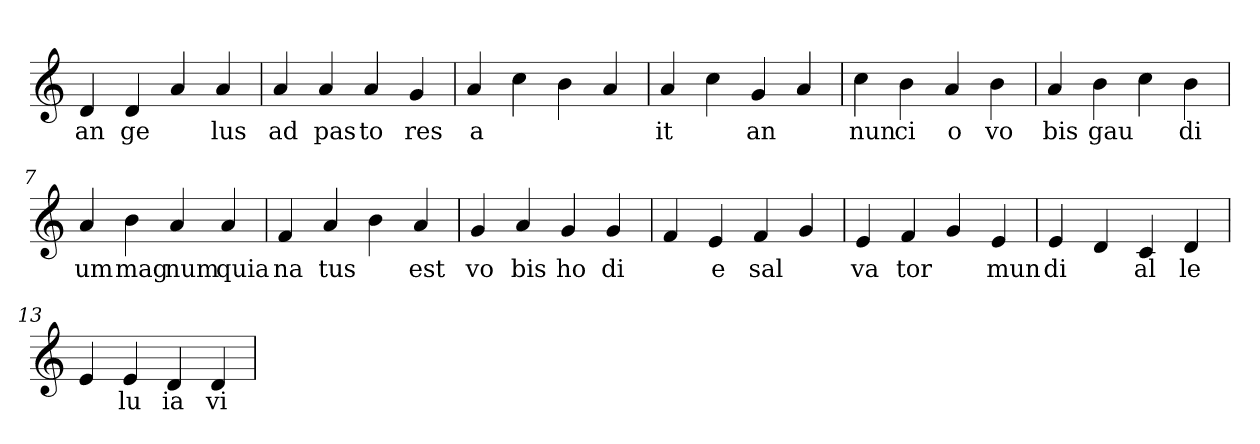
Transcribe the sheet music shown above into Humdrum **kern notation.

**kern	**text
*part1	*part1
*staff1	*staff1
*clefG2	*
=1	=1
4d	an
4d	ge
4a	.
4a	lus
=2	=2
4a	ad
4a	pas
4a	to
4g	res
=3	=3
4a	a
4cc	.
4b	.
4a	.
=4	=4
4a	it
4cc	.
4g	an
4a	.
=5	=5
4cc	nun
4b	ci
4a	o
4b	vo
=6	=6
4a	bis
4b	gau
4cc	.
4b	di
=7	=7
4a	um
4b	mag
4a	num
4a	quia
=8	=8
4f	na
4a	tus
4b	.
4a	est
=9	=9
4g	vo
4a	bis
4g	ho
4g	di
=10	=10
4f	.
4e	e
4f	sal
4g	.
=11	=11
4e	va
4f	tor
4g	.
4e	mun
=12	=12
4e	di
4d	.
4c	al
4d	le
=13	=13
4e	.
4e	lu
4d	ia
4d	vi
=	=
*-	*-
